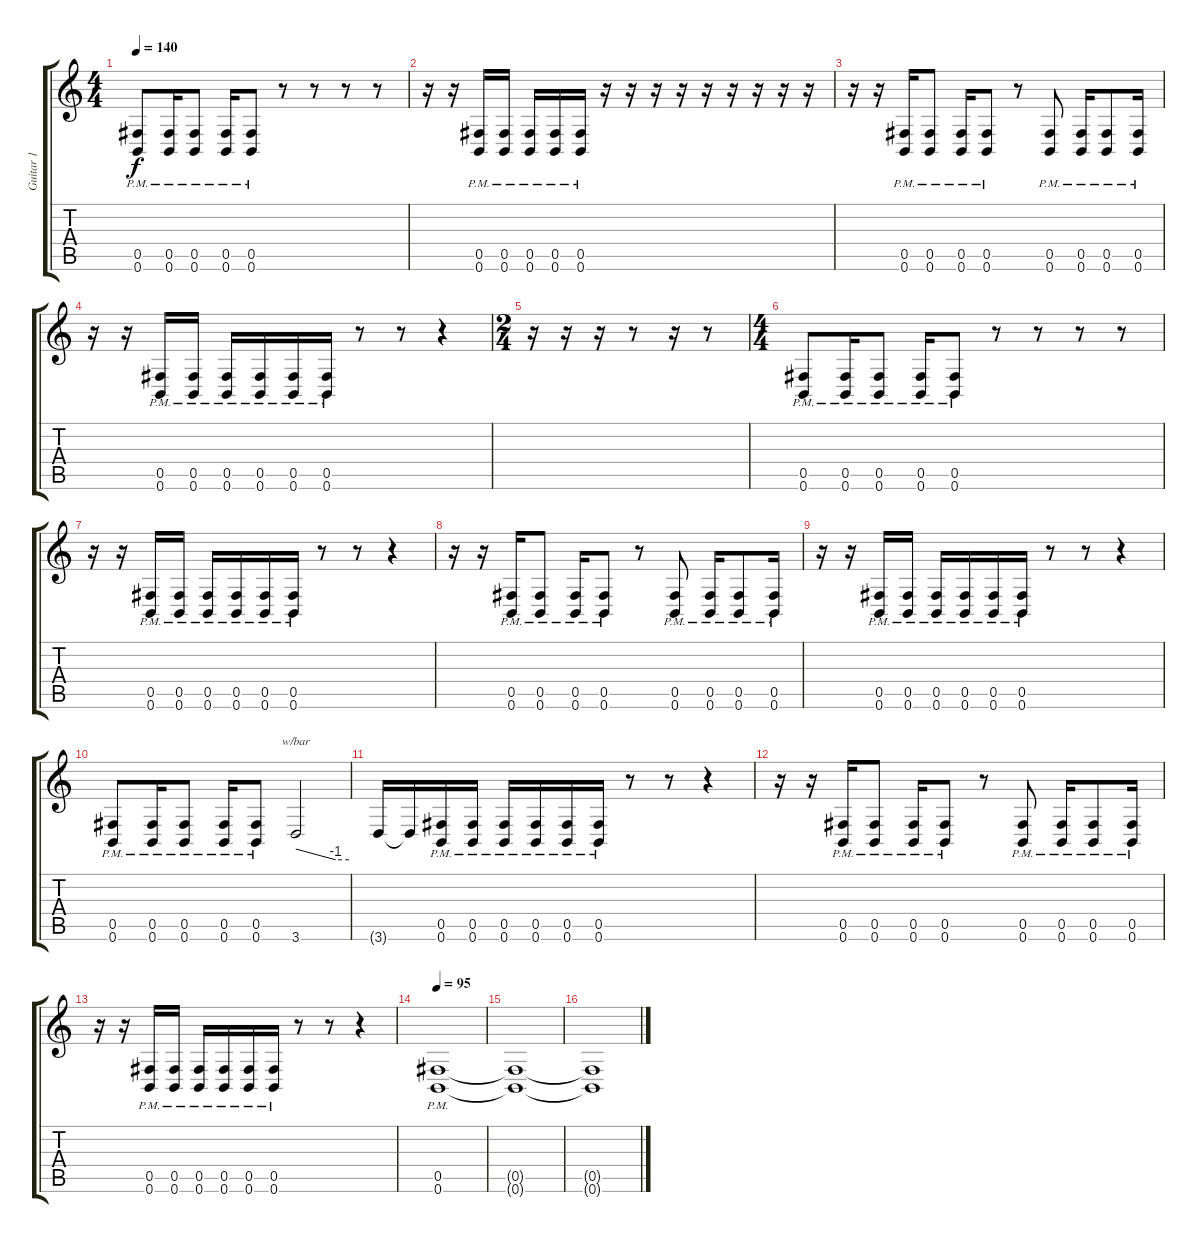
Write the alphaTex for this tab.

\track ("Guitar 1" "Guitar 1") {instrument distortionguitar}
\staff {score tabs}
\tuning (Db4 Ab3 E3 B2 Gb2 B1) {hide}
\ts (4 4)
\tempo 140
\clef g2
\ks c
(0.5{pm} 0.6{pm}).8{dy f} (0.5{pm} 0.6{pm}).16 (0.5{pm} 0.6{pm}).8 (0.5{pm} 0.6{pm}).16 (0.5{pm} 0.6{pm}).8 r.8 r.8 r.8 r.8 |
r.16 r.16 (0.5{pm} 0.6{pm}).16 (0.5{pm} 0.6{pm}).16 (0.5{pm} 0.6{pm}).16 (0.5{pm} 0.6{pm}).16 (0.5{pm} 0.6{pm}).16 r.16 r.16 r.16 r.16 r.16 r.16 r.16 r.16 r.16 |
r.16 r.16 (0.5{pm} 0.6{pm}).16 (0.5{pm} 0.6{pm}).8 (0.5{pm} 0.6{pm}).16 (0.5{pm} 0.6{pm}).8 r.8 (0.5{pm} 0.6{pm}).8 (0.5{pm} 0.6{pm}).16 (0.5{pm} 0.6{pm}).8 (0.5{pm} 0.6{pm}).16 |
r.16 r.16 (0.5{pm} 0.6{pm}).16 (0.5{pm} 0.6{pm}).16 (0.5{pm} 0.6{pm}).16 (0.5{pm} 0.6{pm}).16 (0.5{pm} 0.6{pm}).16 (0.5{pm} 0.6{pm}).16 r.8 r.8 r.4 |
\ts (2 4)
r.16 r.16 r.16 r.8 r.16 r.8 |
\ts (4 4)
(0.5{pm} 0.6{pm}).8 (0.5{pm} 0.6{pm}).16 (0.5{pm} 0.6{pm}).8 (0.5{pm} 0.6{pm}).16 (0.5{pm} 0.6{pm}).8 r.8 r.8 r.8 r.8 |
r.16 r.16 (0.5{pm} 0.6{pm}).16 (0.5{pm} 0.6{pm}).16 (0.5{pm} 0.6{pm}).16 (0.5{pm} 0.6{pm}).16 (0.5{pm} 0.6{pm}).16 (0.5{pm} 0.6{pm}).16 r.8 r.8 r.4 |
r.16 r.16 (0.5{pm} 0.6{pm}).16 (0.5{pm} 0.6{pm}).8 (0.5{pm} 0.6{pm}).16 (0.5{pm} 0.6{pm}).8 r.8 (0.5{pm} 0.6{pm}).8 (0.5{pm} 0.6{pm}).16 (0.5{pm} 0.6{pm}).8 (0.5{pm} 0.6{pm}).16 |
r.16 r.16 (0.5{pm} 0.6{pm}).16 (0.5{pm} 0.6{pm}).16 (0.5{pm} 0.6{pm}).16 (0.5{pm} 0.6{pm}).16 (0.5{pm} 0.6{pm}).16 (0.5{pm} 0.6{pm}).16 r.8 r.8 r.4 |
(0.5{pm} 0.6{pm}).8 (0.5{pm} 0.6{pm}).16 (0.5{pm} 0.6{pm}).8 (0.5{pm} 0.6{pm}).16 (0.5{pm} 0.6{pm}).8 3.6.2{tbe (custom default 0 0 45 -4 60 -4)} |
3.6{t}.16 3.6{t}.16 (0.5{pm} 0.6{pm}).16 (0.5{pm} 0.6{pm}).16 (0.5{pm} 0.6{pm}).16 (0.5{pm} 0.6{pm}).16 (0.5{pm} 0.6{pm}).16 (0.5{pm} 0.6{pm}).16 r.8 r.8 r.4 |
r.16 r.16 (0.5{pm} 0.6{pm}).16 (0.5{pm} 0.6{pm}).8 (0.5{pm} 0.6{pm}).16 (0.5{pm} 0.6{pm}).8 r.8 (0.5{pm} 0.6{pm}).8 (0.5{pm} 0.6{pm}).16 (0.5{pm} 0.6{pm}).8 (0.5{pm} 0.6{pm}).16 |
r.16 r.16 (0.5{pm} 0.6{pm}).16 (0.5{pm} 0.6{pm}).16 (0.5{pm} 0.6{pm}).16 (0.5{pm} 0.6{pm}).16 (0.5{pm} 0.6{pm}).16 (0.5{pm} 0.6{pm}).16 r.8 r.8 r.4 |
\tempo 95
(0.5{pm} 0.6{pm}).1 |
(0.5{t} 0.6{t}).1 |
(0.5{t} 0.6{t}).1
